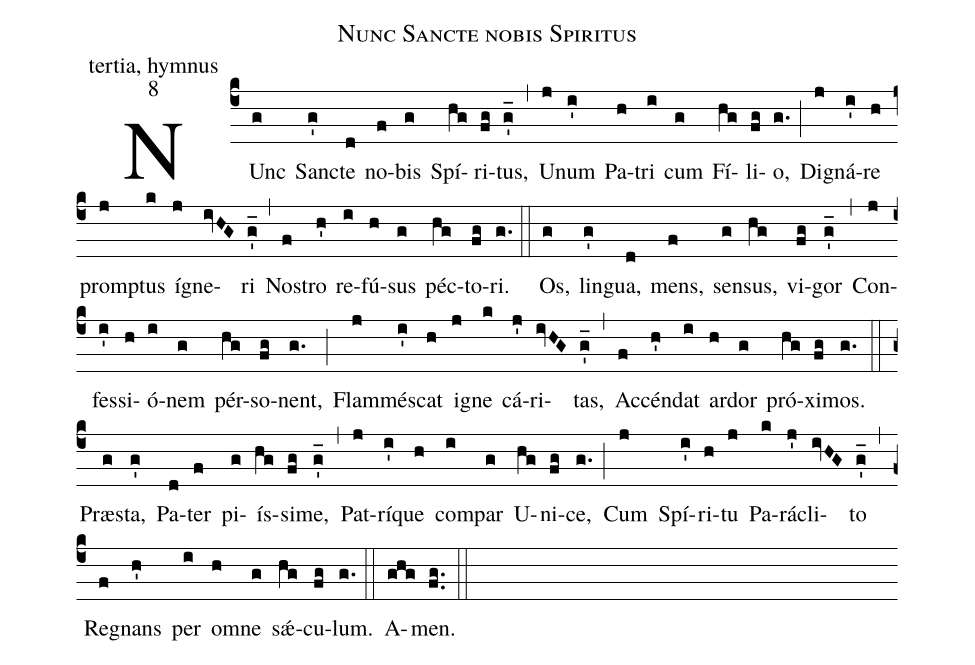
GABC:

name: Nunc Sancte nobis Spiritus;
office-part: tertia, hymnus;
mode: 8;
%%
(c4)
NUnc(g) San(g')cte(d) no(f)bis(g) Spí(hg)ri(fg)tus,(g_') (,)
U(j)num(i') Pa(h)tri(i) cum(g) Fí(hg)li(fg)o,(g.) (;)
Dig(j)ná(i')re(h) prom(j)ptus(k) íg(j)ne(ivHG)ri(g_') (,)
Nos(f)tro(h') re(i)fú(h)sus(g) péc(hg)to(fg)ri.(g.) (::)

Os,(g) lin(g')gua,(d) mens,(f) sen(g)sus,(hg) vi(fg)gor(g_') (,)
Con(j)fes(i')si(h)ó(i)nem(g) pér(hg)so(fg)nent,(g.) (;)
Flam(j)més(i')cat(h) ig(j)ne(k) cá(j')ri(ivHG)tas,(g_') (,)
Ac(f)cén(h')dat(i) ar(h)dor(g) pró(hg)xi(fg)mos.(g.) (::)

Præs(g)ta,(g') Pa(d)ter(f) pi(g)ís(hg)si(fg)me,(g_') (,)
Pat(j)rí(i')que(h) com(i)par(g) U(hg)ni(fg)ce,(g.) (;)
Cum(j) Spí(i')ri(h)tu(j) Pa(k)rá(j')cli(ivHG)to(g_') (,)
Reg(f)nans(h') per(i) om(h)ne(g) sǽ(hg)cu(fg)lum.(g.) (::)

A(ghg)men.(fg..) (::)
